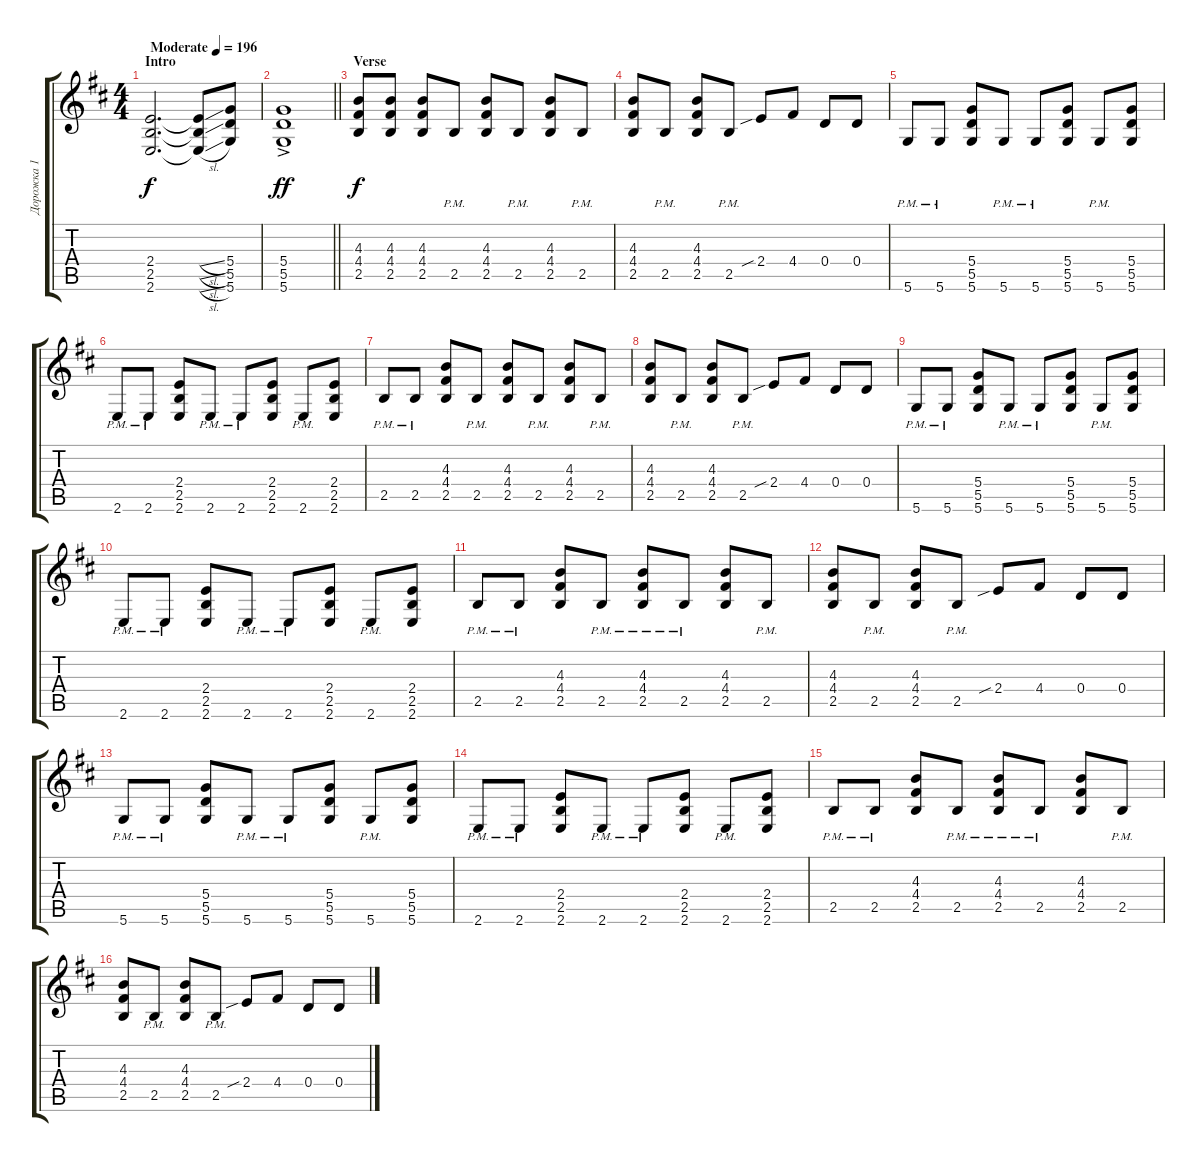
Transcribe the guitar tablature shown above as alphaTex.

\track ("Дорожка 1" "Дорожка 1") {instrument distortionguitar}
\staff {score tabs}
\tuning (E4 B3 G3 D3 A2 D2) {hide}
\ts (4 4)
\section ("" "Intro")
\tempo (196 "Moderate")
\clef g2
\ks d
(2.4 2.5 2.6).2{d dy f instrument distortionguitar} (2.4{sl t} 2.5{sl t} 2.6{sl t}).8 (5.4 5.5 5.6).8 |
\barLineRight lightlight
(5.4{ac} 5.5{ac} 5.6{ac}).1{dy ff} |
\section ("" "Verse")
(4.3 4.4 2.5).8{dy f} (4.3 4.4 2.5).8 (4.3 4.4 2.5).8 2.5{pm}.8 (4.3 4.4 2.5).8 2.5{pm}.8 (4.3 4.4 2.5).8 2.5{pm}.8 |
(4.3 4.4 2.5).8 2.5{pm}.8 (4.3 4.4 2.5).8 2.5{pm}.8 2.4{sib}.8 4.4.8 0.4.8 0.4.8 |
5.6{pm}.8 5.6{pm}.8 (5.4 5.5 5.6).8 5.6{pm}.8 5.6{pm}.8 (5.4 5.5 5.6).8 5.6{pm}.8 (5.4 5.5 5.6).8 |
2.6{pm}.8 2.6{pm}.8 (2.4 2.5 2.6).8 2.6{pm}.8 2.6{pm}.8 (2.4 2.5 2.6).8 2.6{pm}.8 (2.4 2.5 2.6).8 |
2.5{pm}.8 2.5{pm}.8 (4.3 4.4 2.5).8 2.5{pm}.8 (4.3 4.4 2.5).8 2.5{pm}.8 (4.3 4.4 2.5).8 2.5{pm}.8 |
(4.3 4.4 2.5).8 2.5{pm}.8 (4.3 4.4 2.5).8 2.5{pm}.8 2.4{sib}.8 4.4.8 0.4.8 0.4.8 |
5.6{pm}.8 5.6{pm}.8 (5.4 5.5 5.6).8 5.6{pm}.8 5.6{pm}.8 (5.4 5.5 5.6).8 5.6{pm}.8 (5.4 5.5 5.6).8 |
2.6{pm}.8 2.6{pm}.8 (2.4 2.5 2.6).8 2.6{pm}.8 2.6{pm}.8 (2.4 2.5 2.6).8 2.6{pm}.8 (2.4 2.5 2.6).8 |
2.5{pm}.8 2.5{pm}.8 (4.3 4.4 2.5).8 2.5{pm}.8 (4.3 4.4 2.5{pm}).8 2.5{pm}.8 (4.3 4.4 2.5).8 2.5{pm}.8 |
(4.3 4.4 2.5).8 2.5{pm}.8 (4.3 4.4 2.5).8 2.5{pm}.8 2.4{sib}.8 4.4.8 0.4.8 0.4.8 |
5.6{pm}.8 5.6{pm}.8 (5.4 5.5 5.6).8 5.6{pm}.8 5.6{pm}.8 (5.4 5.5 5.6).8 5.6{pm}.8 (5.4 5.5 5.6).8 |
2.6{pm}.8 2.6{pm}.8 (2.4 2.5 2.6).8 2.6{pm}.8 2.6{pm}.8 (2.4 2.5 2.6).8 2.6{pm}.8 (2.4 2.5 2.6).8 |
2.5{pm}.8 2.5{pm}.8 (4.3 4.4 2.5).8 2.5{pm}.8 (4.3 4.4 2.5{pm}).8 2.5{pm}.8 (4.3 4.4 2.5).8 2.5{pm}.8 |
(4.3 4.4 2.5).8 2.5{pm}.8 (4.3 4.4 2.5).8 2.5{pm}.8 2.4{sib}.8 4.4.8 0.4.8 0.4.8
